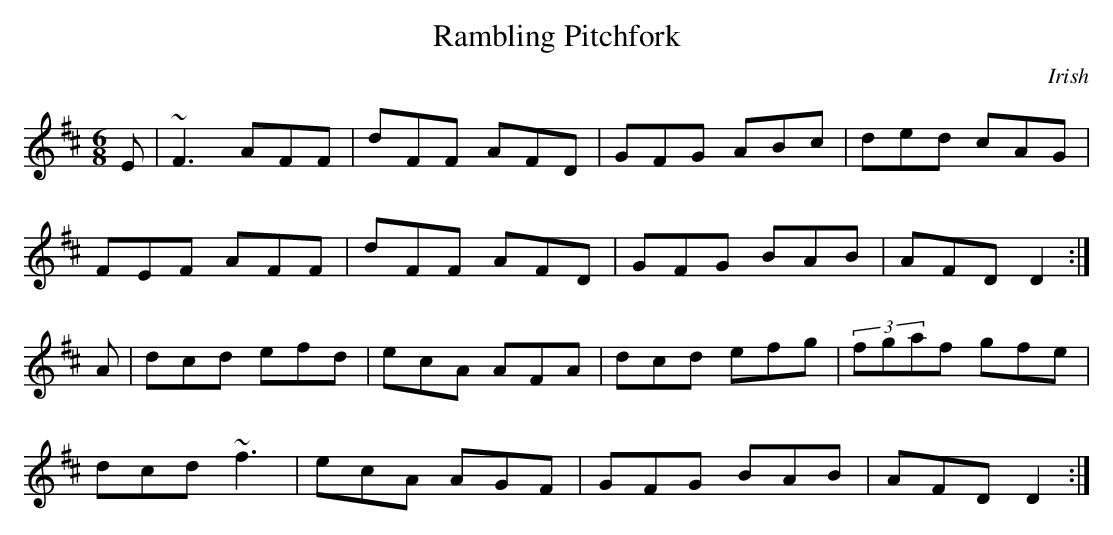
X:1
T:Rambling Pitchfork
M:6/8
K:D
E | ~F3 AFF | dFF AFD | GFG ABc | ded cAG |
FEF AFF | dFF AFD | GFG BAB | AFD D2 :|
A | dcd efd | ecA AFA | dcd efg | (3fgaf gfe |
dcd ~f3 | ecA AGF | GFG BAB | AFD D2 :|
